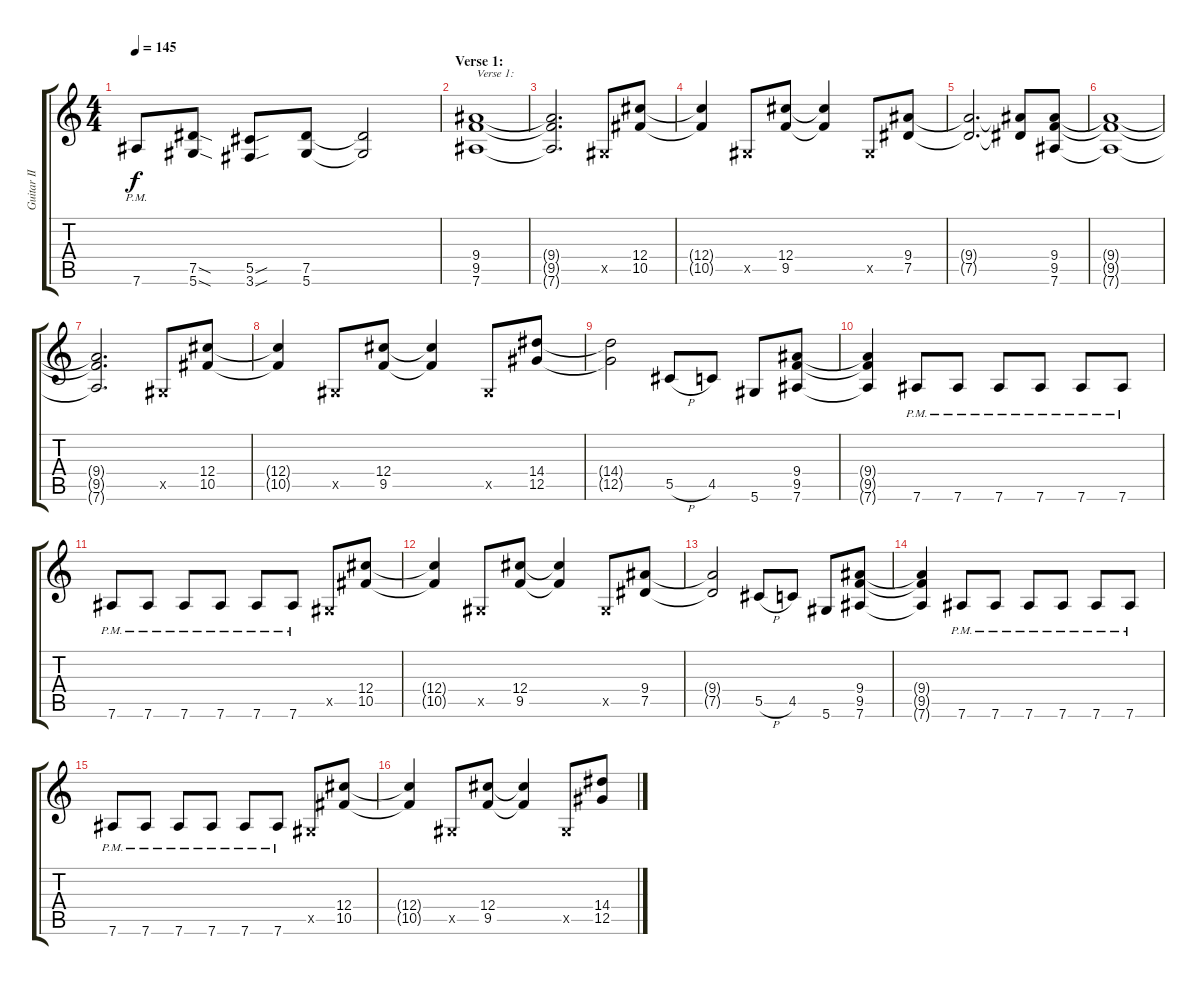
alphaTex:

\track ("Guitar II" "Guitar II") {instrument distortionguitar}
\staff {score tabs}
\tuning (Eb4 Bb3 Gb3 Db3 Ab2 Eb2) {hide}
\ts (4 4)
\tempo 145
\clef g2
\ks c
7.6{pm}.8{dy f} (7.5{sod} 5.6{sod}).8 (5.5{sou} 3.6{sou}).8 (7.5 5.6).8 (7.5{t} 5.6{t}).2 |
\section ("" "Verse 1:")
(9.4 9.5 7.6).1{txt "Verse 1:"} |
(9.4{t} 9.5{t} 7.6{t}).2{d} 0.5{x}.8 (12.4 10.5).8 |
(12.4{t} 10.5{t}).4 0.5{x}.8 (12.4 9.5).8 (12.4{t} 9.5{t}).4 0.5{x}.8 (9.4 7.5).8 |
(9.4{t} 7.5{t}).2{d} (9.4{t} 7.5{t}).8 (9.4 9.5 7.6).8 |
(9.4{t} 9.5{t} 7.6{t}).1 |
(9.4{t} 9.5{t} 7.6{t}).2{d} 0.5{x}.8 (12.4 10.5).8 |
(12.4{t} 10.5{t}).4 0.5{x}.8 (12.4 9.5).8 (12.4{t} 9.5{t}).4 0.5{x}.8 (14.4 12.5).8 |
(14.4{t} 12.5{t}).2 5.5{h}.8 4.5.8 5.6.8 (9.4 9.5 7.6).8 |
(9.4{t} 9.5{t} 7.6{t}).4 7.6{pm}.8 7.6{pm}.8 7.6{pm}.8 7.6{pm}.8 7.6{pm}.8 7.6{pm}.8 |
7.6{pm}.8 7.6{pm}.8 7.6{pm}.8 7.6{pm}.8 7.6{pm}.8 7.6{pm}.8 0.5{x}.8 (12.4 10.5).8 |
(12.4{t} 10.5{t}).4 0.5{x}.8 (12.4 9.5).8 (12.4{t} 9.5{t}).4 0.5{x}.8 (9.4 7.5).8 |
(9.4{t} 7.5{t}).2 5.5{h}.8 4.5.8 5.6.8 (9.4 9.5 7.6).8 |
(9.4{t} 9.5{t} 7.6{t}).4 7.6{pm}.8 7.6{pm}.8 7.6{pm}.8 7.6{pm}.8 7.6{pm}.8 7.6{pm}.8 |
7.6{pm}.8 7.6{pm}.8 7.6{pm}.8 7.6{pm}.8 7.6{pm}.8 7.6{pm}.8 0.5{x}.8 (12.4 10.5).8 |
(12.4{t} 10.5{t}).4 0.5{x}.8 (12.4 9.5).8 (12.4{t} 9.5{t}).4 0.5{x}.8 (14.4 12.5).8
